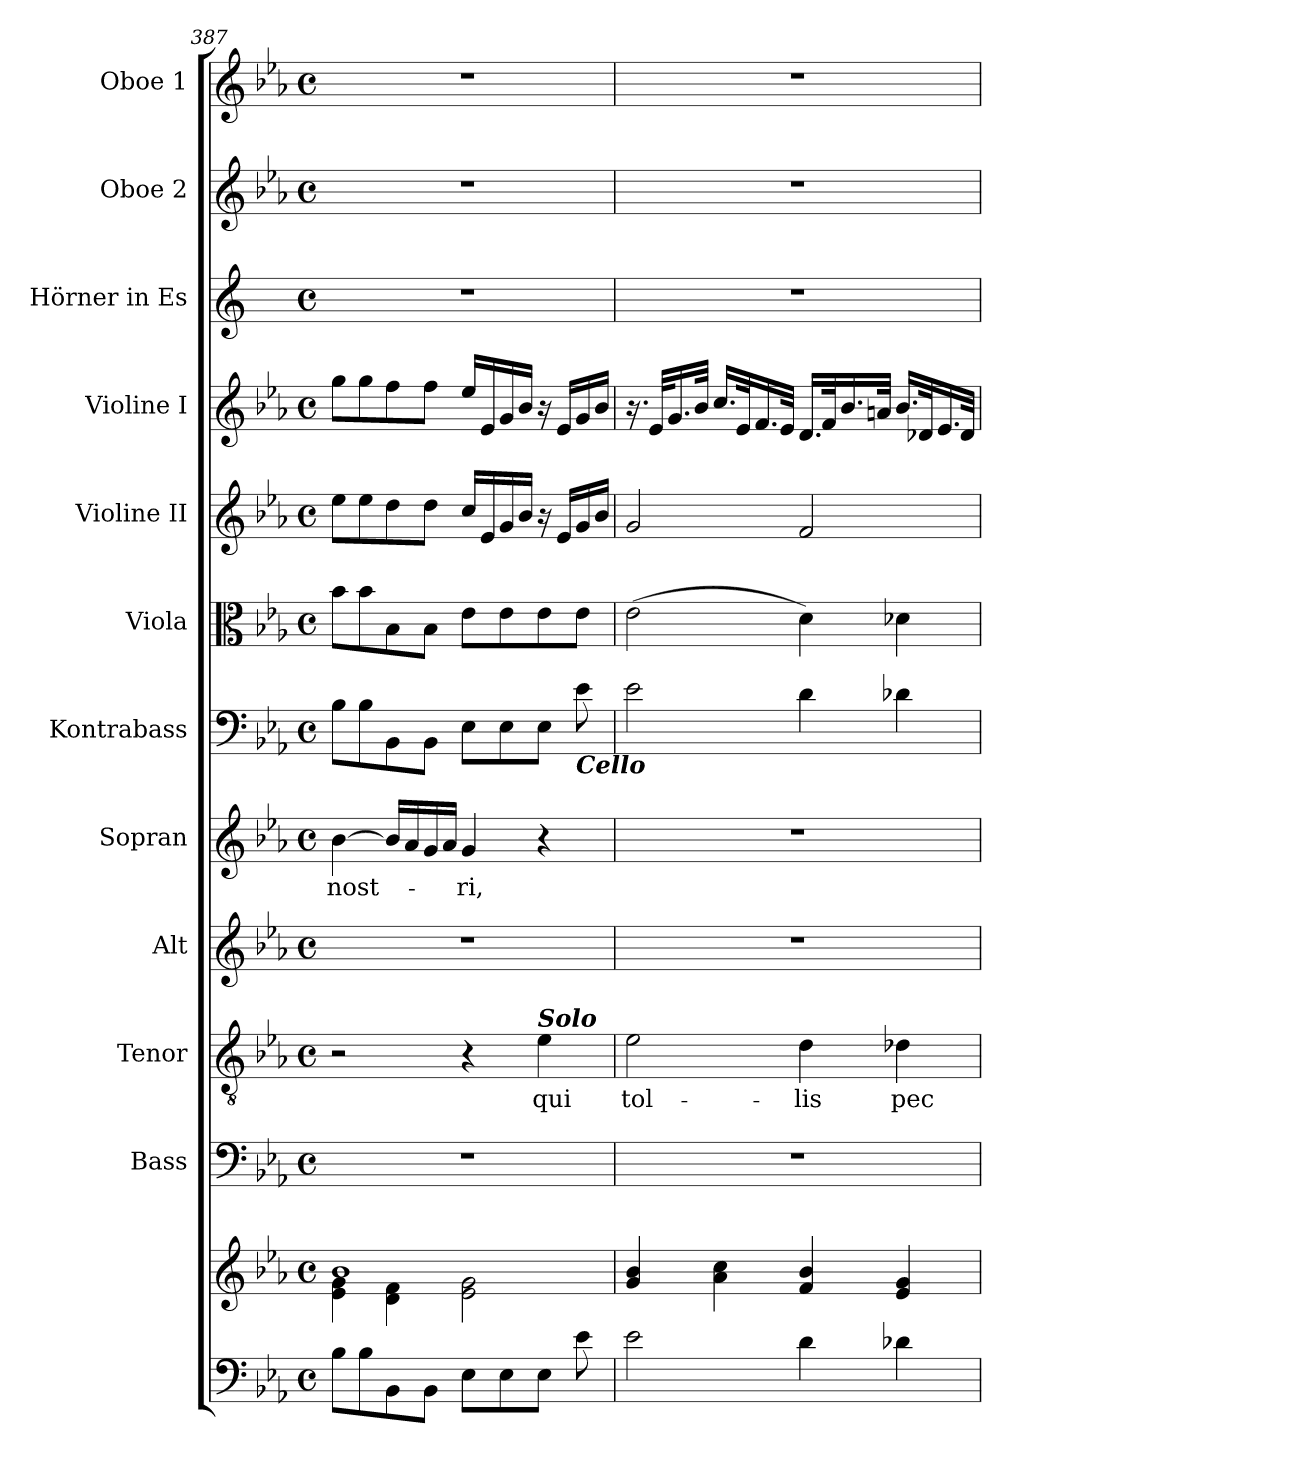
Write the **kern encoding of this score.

**kern	**kern	**kern	**kern	**text	**kern	**kern	**text	**kern	**kern	**kern	**kern	**kern	**kern	**kern
*part12	*part12	*part11	*part10	*part10	*part9	*part8	*part8	*part7	*part6	*part5	*part4	*part3	*part2	*part1
*staff13	*staff12	*staff11	*staff10	*staff10	*staff9	*staff8	*staff8	*staff7	*staff6	*staff5	*staff4	*staff3	*staff2	*staff1
*	*	*I"Bass	*I"Tenor	*	*I"Alt	*I"Sopran	*	*I"Kontrabass	*I"Viola	*I"Violine II	*I"Violine I	*I"Hörner in Es	*I"Oboe 2	*I"Oboe 1
*	*	*I'B.	*I'T.	*	*I'A.	*I'S.	*	*I'Kb.	*I'Vla.	*I'Vl. II	*I'Vl. I	*	*I'Ob. 2	*I'Ob. 1
*clefF4	*clefG2	*clefF4	*clefGv2	*	*clefG2	*clefG2	*	*clefF4	*clefC3	*clefG2	*clefG2	*clefG2	*clefG2	*clefG2
*	*	*	*	*	*	*	*	*ITrd7c12	*	*	*	*ITrd5c9	*	*
*k[b-e-a-]	*k[b-e-a-]	*k[b-e-a-]	*k[b-e-a-]	*	*k[b-e-a-]	*k[b-e-a-]	*	*k[b-e-a-]	*k[b-e-a-]	*k[b-e-a-]	*k[b-e-a-]	*k[b-e-a-]	*k[b-e-a-]	*k[b-e-a-]
*E-:	*E-:	*E-:	*E-:	*	*E-:	*E-:	*	*E-:	*E-:	*E-:	*E-:	*E-:	*E-:	*E-:
*M4/4	*M4/4	*M4/4	*M4/4	*	*M4/4	*M4/4	*	*M4/4	*M4/4	*M4/4	*M4/4	*M4/4	*M4/4	*M4/4
*met(c)	*met(c)	*met(c)	*met(c)	*	*met(c)	*met(c)	*	*met(c)	*met(c)	*met(c)	*met(c)	*met(c)	*met(c)	*met(c)
=387	=387	=387	=387	=387	=387	=387	=387	=387	=387	=387	=387	=387	=387	=387
*	*^	*	*	*	*	*	*	*	*	*	*	*	*	*
!	!	!	!	!	!	!	!	!LO:LY:b	!	!	!	!	!	!	!
8B-\L	1b-	4e-\ 4g\	1r	2r	.	1r	[4b-\	nost-	8BB-\L	8b-\L	8ee-\L	8gg\L	1r	1r	1r
8B-\	.	.	.	.	.	.	.	.	8BB-\	8b-\	8ee-\	8gg\	.	.	.
8BB-\	.	4d\ 4f\	.	.	.	.	16b-/LL]	.	8BBB-\	8B-\	8dd\	8ff\	.	.	.
.	.	.	.	.	.	.	16a-/	.	.	.	.	.	.	.	.
8BB-\J	.	.	.	.	.	.	16g/	.	8BBB-\J	8B-\J	8dd\J	8ff\J	.	.	.
.	.	.	.	.	.	.	16a-/JJ	.	.	.	.	.	.	.	.
!	!	!	!	!	!	!	!	!LO:LY:b	!	!	!	!	!	!	!
8E-\L	.	2e-\ 2g\	.	4r	.	.	4g/	-ri,	8EE-\L	8e-\L	16cc/LL	16ee-/LL	.	.	.
.	.	.	.	.	.	.	.	.	.	.	16e-/	16e-/	.	.	.
8E-\	.	.	.	.	.	.	.	.	8EE-\	8e-\	16g/	16g/	.	.	.
.	.	.	.	.	.	.	.	.	.	.	16b-/JJ	16b-/JJ	.	.	.
!	!	!	!	!LO:TX:a:Bi:t=Solo	!	!	!	!	!	!	!	!	!	!	!
!	!	!	!	!	!LO:LY:b	!	!	!	!	!	!	!	!	!	!
8E-\J	.	.	.	4e-\	qui	.	4r	.	8EE-\J	8e-\	16r	16r	.	.	.
.	.	.	.	.	.	.	.	.	.	.	16e-/LL	16e-/LL	.	.	.
!	!	!	!	!	!	!	!	!	!LO:TX:b:Bi:t=Cello	!	!	!	!	!	!
8e-\	.	.	.	.	.	.	.	.	8E-\	8e-\J	16g/	16g/	.	.	.
.	.	.	.	.	.	.	.	.	.	.	16b-/JJ	16b-/JJ	.	.	.
*	*v	*v	*	*	*	*	*	*	*	*	*	*	*	*	*
!!LO:PB:g=z
=388	=388	=388	=388	=388	=388	=388	=388	=388	=388	=388	=388	=388	=388	=388
!	!	!	!	!LO:LY:b	!	!	!	!	!	!	!	!	!	!
2e-\	4g/ 4b-/	1r	2e-\	tol-	1r	1r	.	2E-\	(>2e-\	2g/	16.r	1r	1r	1r
.	.	.	.	.	.	.	.	.	.	.	32e-/KLL	.	.	.
.	.	.	.	.	.	.	.	.	.	.	16.g/	.	.	.
.	.	.	.	.	.	.	.	.	.	.	32b-/JJk	.	.	.
.	4a-\ 4cc\	.	.	.	.	.	.	.	.	.	16.cc/LL	.	.	.
.	.	.	.	.	.	.	.	.	.	.	32e-/k	.	.	.
.	.	.	.	.	.	.	.	.	.	.	16.f/	.	.	.
.	.	.	.	.	.	.	.	.	.	.	32e-/JJk	.	.	.
!	!	!	!	!LO:LY:b	!	!	!	!	!	!	!	!	!	!
4d\	4f/ 4b-/	.	4d\	-lis	.	.	.	4D\	4d\)	2f/	16.d/LL	.	.	.
.	.	.	.	.	.	.	.	.	.	.	32f/k	.	.	.
.	.	.	.	.	.	.	.	.	.	.	16.b-/	.	.	.
.	.	.	.	.	.	.	.	.	.	.	32an/JJk	.	.	.
!	!	!	!	!LO:LY:b	!	!	!	!	!	!	!	!	!	!
4d-X\	4e-/ 4g/	.	4d-X\	pec-	.	.	.	4D-X\	4d-X\	.	16.b-/LL	.	.	.
.	.	.	.	.	.	.	.	.	.	.	32d-X/k	.	.	.
.	.	.	.	.	.	.	.	.	.	.	16.e-/	.	.	.
.	.	.	.	.	.	.	.	.	.	.	32d-/JJk	.	.	.
=	=	=	=	=	=	=	=	=	=	=	=	=	=	=
*-	*-	*-	*-	*-	*-	*-	*-	*-	*-	*-	*-	*-	*-	*-
